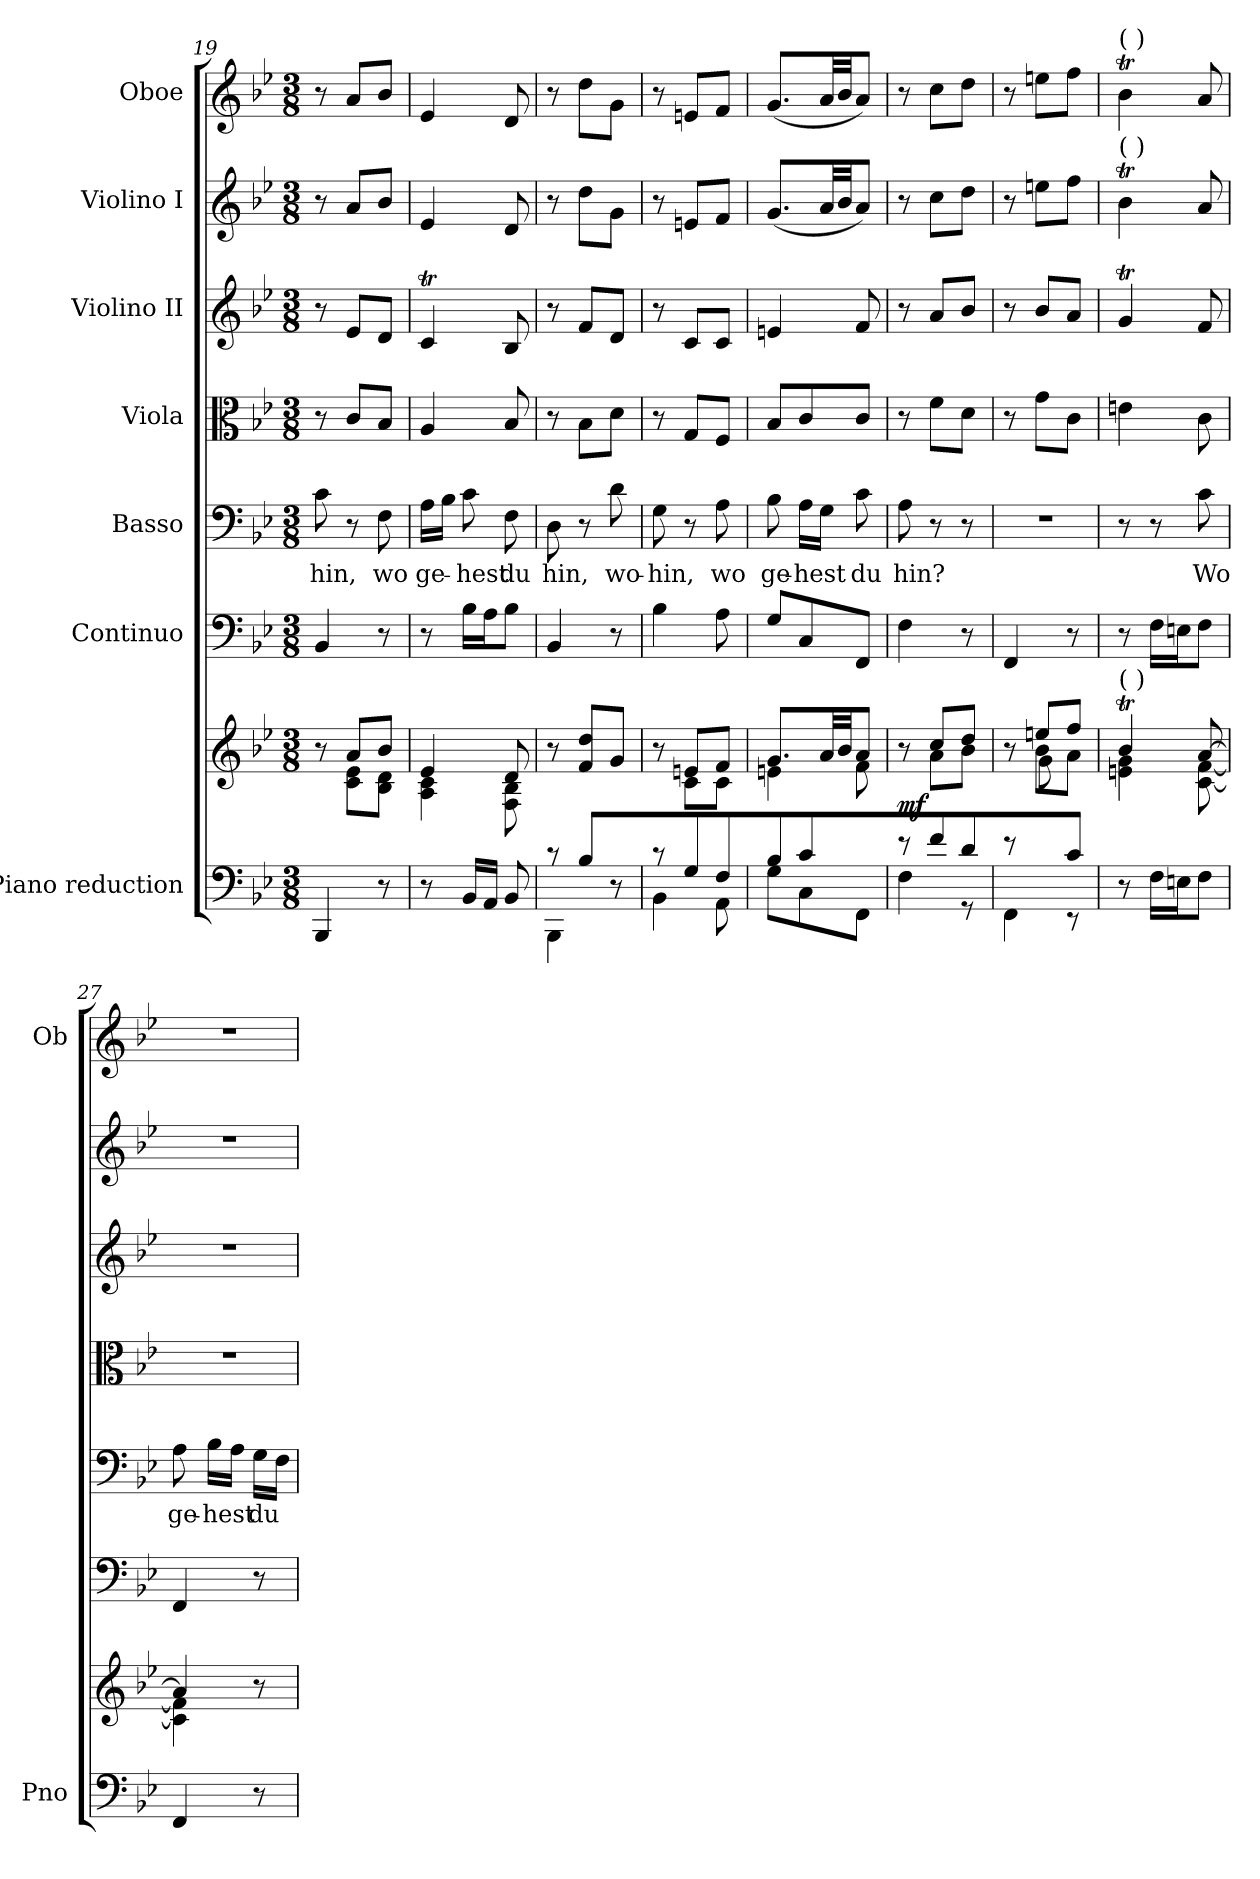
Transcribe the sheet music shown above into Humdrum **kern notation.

**kern	**kern	**dynam	**kern	**kern	**text	**kern	**kern	**kern	**kern
*part7	*part7	*part7	*part6	*part5	*part5	*part4	*part3	*part2	*part1
*staff8	*staff7	*staff7/8	*staff6	*staff5	*staff5	*staff4	*staff3	*staff2	*staff1
*I"Piano reduction	*	*	*I"Continuo	*I"Basso	*	*I"Viola	*I"Violino II	*I"Violino I	*I"Oboe
*I'Pno	*	*	*	*	*	*	*	*	*I'Ob
*clefF4	*clefG2	*	*clefF4	*clefF4	*	*clefC3	*clefG2	*clefG2	*clefG2
*k[b-e-]	*k[b-e-]	*	*k[b-e-]	*k[b-e-]	*	*k[b-e-]	*k[b-e-]	*k[b-e-]	*k[b-e-]
*M3/8	*M3/8	*	*M3/8	*M3/8	*	*M3/8	*M3/8	*M3/8	*M3/8
=19	=19	=19	=19	=19	=19	=19	=19	=19	=19
*	*^	*	*	*	*	*	*	*	*
!	!	!	!	!	!	!LO:LY:b	!	!	!	!
4BBB-/	8r	8ryy	.	4BB-/	8c\	-hin,	8r	8r	8r	8r
.	8a/L	8c\ 8e-\L	.	.	8r	.	8c/L	8e-/L	8a/L	8a/L
!	!	!	!	!	!	!LO:LY:b	!	!	!	!
8r	8b-/J	8B-\ 8d\J	.	8r	8F\	wo	8B-/J	8d/J	8b-/J	8b-/J
=20	=20	=20	=20	=20	=20	=20	=20	=20	=20	=20
!	!	!	!	!	!	!LO:LY:b	!	!	!	!
8r	4e-/	4A\ 4c\	.	8r	16A\LL	ge-	4A/	4cT/	4e-/	4e-/
.	.	.	.	.	16B-\JJ	.	.	.	.	.
!	!	!	!	!	!	!LO:LY:b	!	!	!	!
16BB-/LL	.	.	.	16B-\LL	8c\	-hest	.	.	.	.
16AA/JJ	.	.	.	16A\J	.	.	.	.	.	.
!	!	!	!	!	!	!LO:LY:b	!	!	!	!
8BB-/	8d/	8F\ 8B-\	.	8B-\J	8F\	du	8B-/	8B-/	8d/	8d/
=21	=21	=21	=21	=21	=21	=21	=21	=21	=21	=21
*^	*	*	*	*	*	*	*	*	*	*
!	!	!	!	!	!	!	!LO:LY:b	!	!	!	!
8r	4BBB-\	8r	4ryy	.	4BB-/	8D\	hin,	8r	8r	8r	8r
8B-/L	.	8f/ 8dd/L	.	.	.	8r	.	8B-\L	8f/L	8dd\L	8dd\L
!	!	!	!	!	!	!	!LO:LY:b	!	!	!	!
8ryy	8r	8g/J	8d\J	.	8r	8d\	wo-	8d\J	8d/J	8g\J	8g\J
=22	=22	=22	=22	=22	=22	=22	=22	=22	=22	=22	=22
!	!	!	!	!	!	!	!LO:LY:b	!	!	!	!
8r	4BB-\	8r	8ryy	.	4B-\	8G\	-hin,	8r	8r	8r	8r
8G/L	.	8en/L	8c\L	.	.	8r	.	8G/L	8c/L	8en/L	8en/L
!	!	!	!	!	!	!	!LO:LY:b	!	!	!	!
8F/J	8AA\	8f/J	8c\J	.	8A\	8A\	wo	8F/J	8c/J	8f/J	8f/J
=23	=23	=23	=23	=23	=23	=23	=23	=23	=23	=23	=23
!	!	!	!	!	!	!	!LO:LY:b	!	!	!	!
8B-/	8G\L	8.g/L	4en\	.	8G/L	8B-\	ge-	8B-/L	4en/	(8.g/L	(8.g/L
!	!	!	!	!	!	!	!LO:LY:b	!	!	!	!
4c/	8C\	.	.	.	8C/	16A\LL	-hest	8c/	.	.	.
.	.	32a/LL	.	.	.	16G\JJ	.	.	.	32a/LL	32a/LL
.	.	32b-/JJ	.	.	.	.	.	.	.	32b-/JJ	32b-/JJ
!	!	!	!	!	!	!	!LO:LY:b	!	!	!	!
.	8FF\J	8a/J	8f\	.	8FF/J	8c\	du	8c/J	8f/	8a/J)	8a/J)
=24	=24	=24	=24	=24	=24	=24	=24	=24	=24	=24	=24
!	!	!	!	!LO:DY:b	!	!	!LO:LY:b	!	!	!	!
8r	4F\	8r	8ryy	mf	4F\	8A\	hin?	8r	8r	8r	8r
8f/L	.	8cc/L	8a\L	.	.	8r	.	8f\L	8a/L	8cc\L	8cc\L
8d/J	8r	8dd/J	8b-\J	.	8r	8r	.	8d\J	8b-/J	8dd\J	8dd\J
=25	=25	=25	=25	=25	=25	=25	=25	=25	=25	=25	=25
*	*	*	*^	*	*	*	*	*	*	*	*
8r	4FF\	8r	8ryy	8ryy	.	4FF/	4.r	.	8r	8r	8r	8r
8ryy	.	8een/L	8b-\L	8g\L	.	.	.	.	8g\L	8b-/L	8een\L	8een\L
8c/J	8r	8ff/J	8a\J	8ryy	.	8r	.	.	8c\J	8a/J	8ff\J	8ff\J
!!LO:PB:g=z
=26	=26	=26	=26	=26	=26	=26	=26	=26	=26	=26	=26	=26
!	!	!	!	!	!	!	!	!	!	!	!	!LO:TX:a:t=(    )
!	!	!	!	!	!	!	!	!	!	!	!LO:TX:a:t=(    )	!
!	!	!LO:TX:a:t=(    )	!	!	!	!	!	!	!	!	!	!
*v	*v	*	*	*	*	*	*	*	*	*	*	*
*	*	*v	*v	*	*	*	*	*	*	*	*
8r	4b-T/	4en\ 4g\	.	8r	8r	.	4en\	4gT/	4b-T\	4b-T\
16F\LL	.	.	.	16F\LL	8r	.	.	.	.	.
16En\J	.	.	.	16En\J	.	.	.	.	.	.
!	!	!	!	!	!	!LO:LY:b	!	!	!	!
8F\J	[8a/	[8c\ [8f\	.	8F\J	8c\	Wo	8c\	8f/	8a/	8a/
=27	=27	=27	=27	=27	=27	=27	=27	=27	=27	=27
!	!	!	!	!	!	!LO:LY:b	!	!	!	!
4FF/	4a/]	4c\] 4f\]	.	4FF/	8A\	ge-	4.r	4.r	4.r	4.r
!	!	!	!	!	!	!LO:LY:b	!	!	!	!
.	.	.	.	.	16B-\LL	-hest	.	.	.	.
.	.	.	.	.	16A\JJ	.	.	.	.	.
!	!	!	!	!	!	!LO:LY:b	!	!	!	!
8r	8r	8ryy	.	8r	16G\LL	du	.	.	.	.
.	.	.	.	.	16F\JJ	.	.	.	.	.
*	*v	*v	*	*	*	*	*	*	*	*
=	=	=	=	=	=	=	=	=	=
*-	*-	*-	*-	*-	*-	*-	*-	*-	*-
